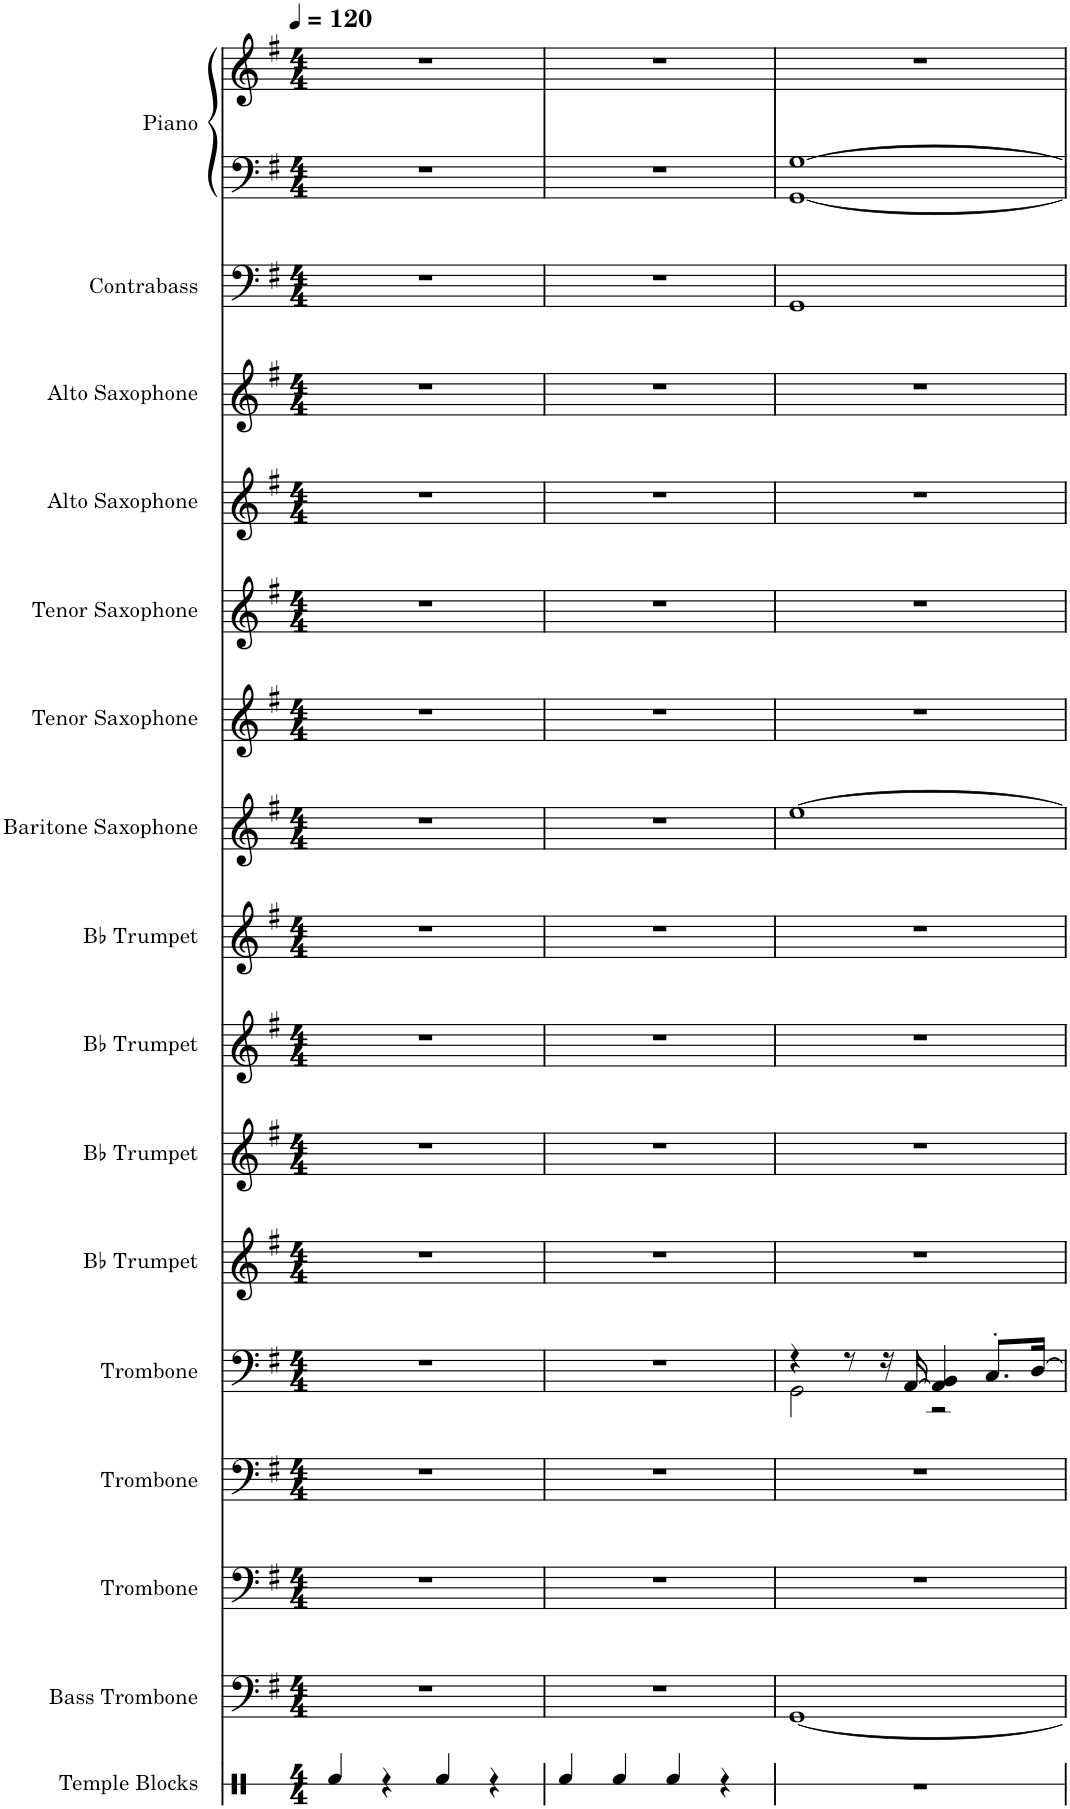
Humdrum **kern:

**kern	**kern	**kern	**kern	**kern	**kern	**kern	**kern	**kern	**kern	**kern	**kern	**kern	**kern	**kern	**kern	**kern
*part16	*part15	*part14	*part13	*part12	*part11	*part10	*part9	*part8	*part7	*part6	*part5	*part4	*part3	*part2	*part1	*part1
*staff17	*staff16	*staff15	*staff14	*staff13	*staff12	*staff11	*staff10	*staff9	*staff8	*staff7	*staff6	*staff5	*staff4	*staff3	*staff2	*staff1
*I"Temple Blocks	*I"Bass Trombone	*I"Trombone	*I"Trombone	*I"Trombone	*I"Bb Trumpet	*I"Bb Trumpet	*I"Bb Trumpet	*I"Bb Trumpet	*I"Baritone Saxophone	*I"Tenor Saxophone	*I"Tenor Saxophone	*I"Alto Saxophone	*I"Alto Saxophone	*I"Contrabass	*I"Piano	*
*I'Tmp. Bl.	*I'B. Tbn.	*I'Tbn.	*I'Tbn.	*I'Tbn.	*I'Bb Tpt.	*I'Bb Tpt.	*I'Bb Tpt.	*I'Bb Tpt.	*I'Bar. Sax.	*I'T. Sax.	*I'T. Sax.	*I'A. Sax.	*I'A. Sax.	*I'Cb.	*I'Pno.	*
*stria1	*	*	*	*	*	*	*	*	*	*	*	*	*	*	*	*
*clefX	*clefF4	*clefF4	*clefF4	*clefF4	*clefG2	*clefG2	*clefG2	*clefG2	*clefG2	*clefG2	*clefG2	*clefG2	*clefG2	*clefF4	*clefF4	*clefG2
*	*	*	*	*	*Trd1c2	*Trd1c2	*Trd1c2	*Trd1c2	*Trd12c21	*Trd8c14	*Trd8c14	*Trd5c9	*Trd5c9	*Trd7c12	*	*
*k[]	*k[f#]	*k[f#]	*k[f#]	*k[f#]	*k[f#]	*k[f#]	*k[f#]	*k[f#]	*k[f#]	*k[f#]	*k[f#]	*k[f#]	*k[f#]	*k[f#]	*k[f#]	*k[f#]
*M4/4	*M4/4	*M4/4	*M4/4	*M4/4	*M4/4	*M4/4	*M4/4	*M4/4	*M4/4	*M4/4	*M4/4	*M4/4	*M4/4	*M4/4	*M4/4	*M4/4
*MM120	*MM120	*MM120	*MM120	*MM120	*MM120	*MM120	*MM120	*MM120	*MM120	*MM120	*MM120	*MM120	*MM120	*MM120	*MM120	*MM120
=1	=1	=1	=1	=1	=1	=1	=1	=1	=1	=1	=1	=1	=1	=1	=1	=1
4Rf/	1r	1r	1r	1r	1r	1r	1r	1r	1r	1r	1r	1r	1r	1r	1r	1r
4r	.	.	.	.	.	.	.	.	.	.	.	.	.	.	.	.
4Rf/	.	.	.	.	.	.	.	.	.	.	.	.	.	.	.	.
4r	.	.	.	.	.	.	.	.	.	.	.	.	.	.	.	.
=2	=2	=2	=2	=2	=2	=2	=2	=2	=2	=2	=2	=2	=2	=2	=2	=2
4Rf/	1r	1r	1r	1r	1r	1r	1r	1r	1r	1r	1r	1r	1r	1r	1r	1r
4Rf/	.	.	.	.	.	.	.	.	.	.	.	.	.	.	.	.
4Rf/	.	.	.	.	.	.	.	.	.	.	.	.	.	.	.	.
4r	.	.	.	.	.	.	.	.	.	.	.	.	.	.	.	.
=3	=3	=3	=3	=3	=3	=3	=3	=3	=3	=3	=3	=3	=3	=3	=3	=3
*	*	*	*	*^	*	*	*	*	*	*	*	*	*	*	*	*
1r	[1GG	1r	1r	4r	2GG\	1r	1r	1r	1r	[1ee	1r	1r	1r	1r	1GG	[1GG [1G	1r
.	.	.	.	8r	.	.	.	.	.	.	.	.	.	.	.	.	.
.	.	.	.	16r	.	.	.	.	.	.	.	.	.	.	.	.	.
.	.	.	.	[16AA/	.	.	.	.	.	.	.	.	.	.	.	.	.
.	.	.	.	4AA/] 4BB/	2r	.	.	.	.	.	.	.	.	.	.	.	.
.	.	.	.	8.C'/L	.	.	.	.	.	.	.	.	.	.	.	.	.
.	.	.	.	[16D/Jk	.	.	.	.	.	.	.	.	.	.	.	.	.
*	*	*	*	*v	*v	*	*	*	*	*	*	*	*	*	*	*	*
=	=	=	=	=	=	=	=	=	=	=	=	=	=	=	=	=
*-	*-	*-	*-	*-	*-	*-	*-	*-	*-	*-	*-	*-	*-	*-	*-	*-
